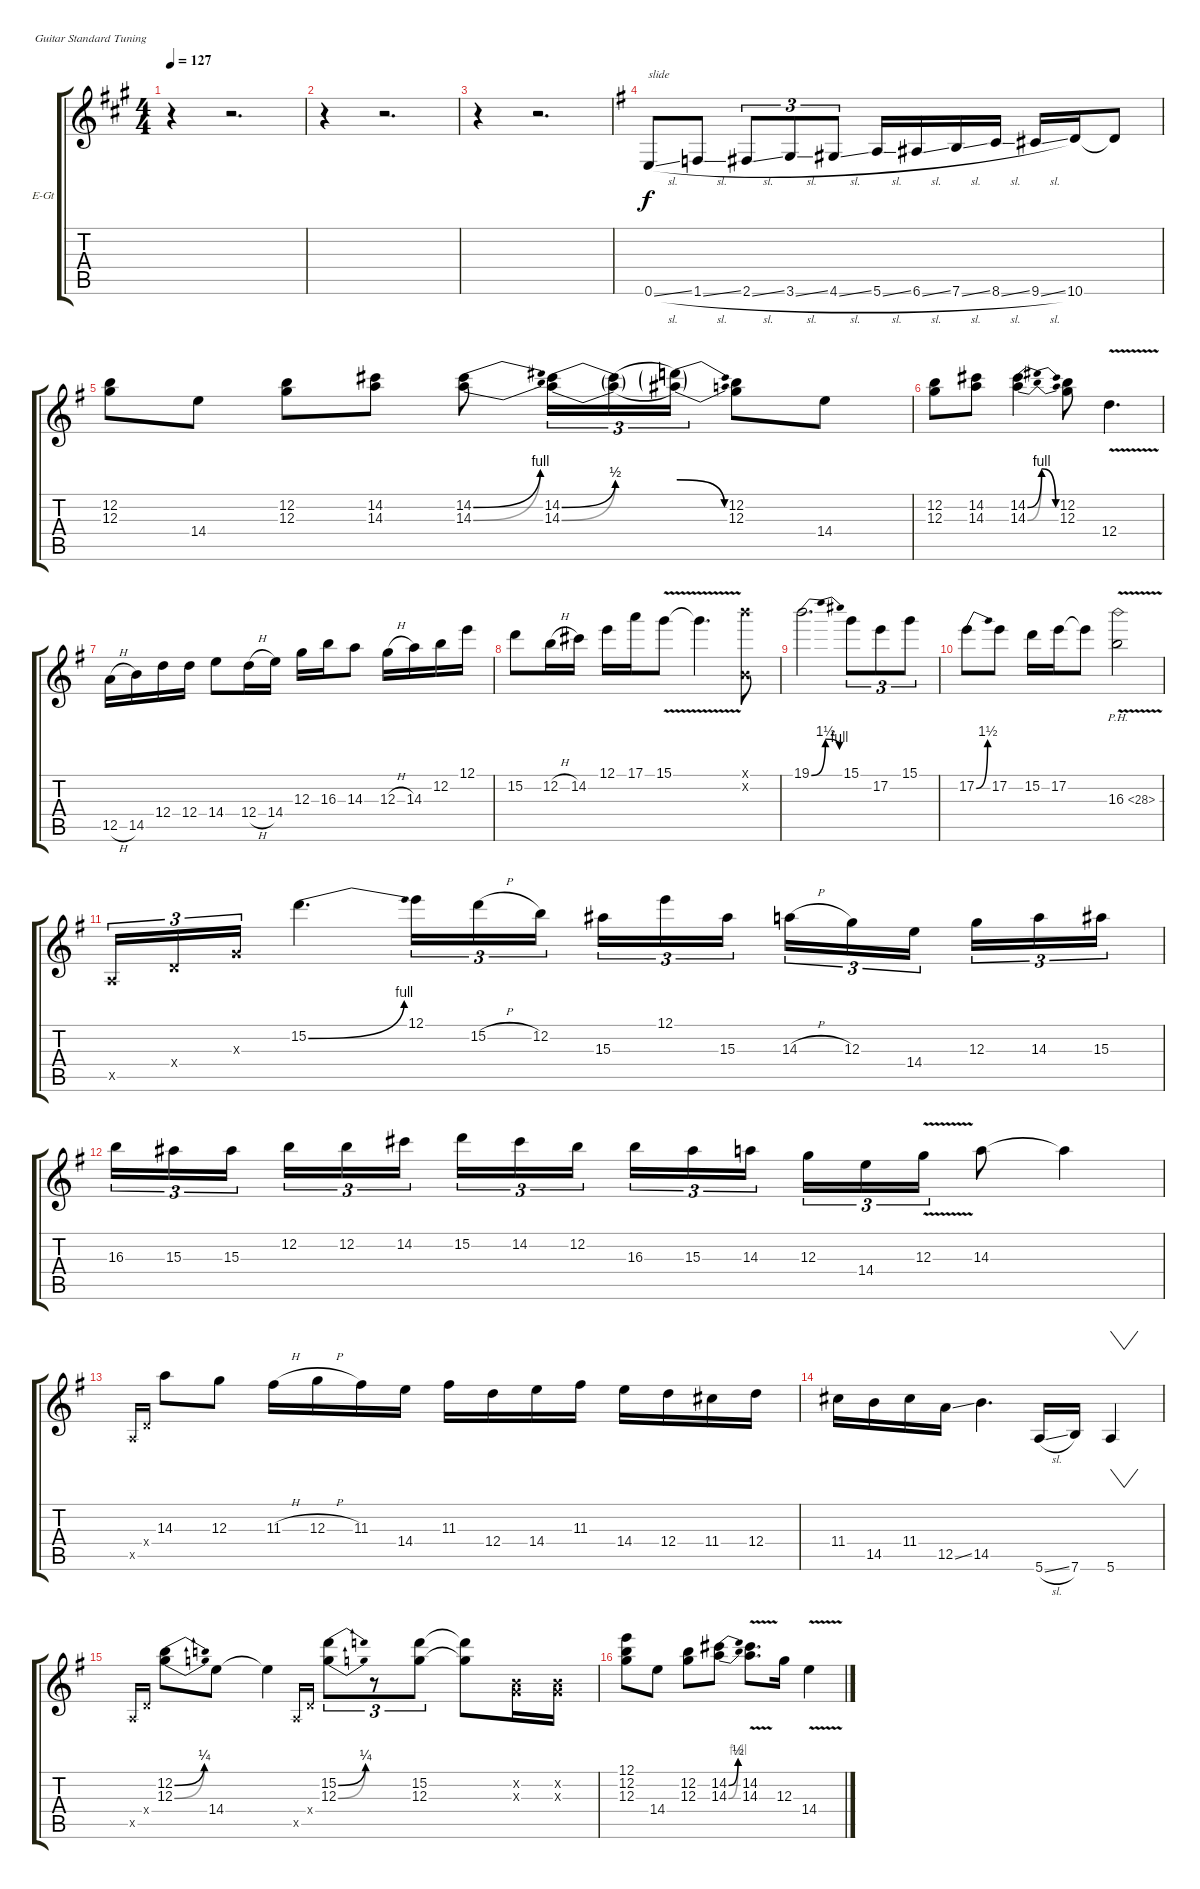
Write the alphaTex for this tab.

\bracketExtendMode groupsimilarinstruments
\firstSystemTrackNameOrientation horizontal
\otherSystemsTrackNameOrientation horizontal
\track ("Lead Guitar" "E-Gt") {instrument overdrivenguitar}
\staff {score tabs}
\tuning (E4 B3 G3 D3 A2 E2)
\ts (4 4)
\tempo 127
\clef g2
\ks f#minor
r.4{dy f} r.2{d} |
r.4 r.2{d} |
r.4 r.2{d} |
\ks eminor
0.6{sl}.8{txt "slide"} 1.6{sl}.8 2.6{sl}.8{tu (3 2)} 3.6{sl}.8{tu (3 2)} 4.6{sl}.8{tu (3 2)} 5.6{sl}.16 6.6{sl}.16 7.6{sl}.16 8.6{sl}.16 9.6{sl}.16 10.6.16 10.6{t}.8 |
(12.2 12.3).8 14.4.8 (12.2 12.3).8 (14.2 14.3).8 (14.2{be (bend 0 0 15 4)} 14.3{be (bend 0 0 15 4)}).8 (14.2{be (bend 0 0 18.599999999999998 2)} 14.3{be (bend 0 0 15.6 2)}).16{tu (3 2)} (14.2{be (hold 0 0 60 0) t} 14.3{be (hold 0 0 60 0) t}).16{tu (3 2)} (14.3{be (release 0 2 15 0) t} 14.2{be (release 0 2 15 0) t}).16{tu (3 2)} (12.3 12.2).8 14.4.8 |
(12.2 12.3).8 (14.2 14.3).8 (14.2{be (bendrelease 0 0 30 4 30 4 60 0)} 14.3{be (bendrelease 0 0 30 4 30 4 60 0)}).4 (12.2 12.3).8 12.4{v}.4{d} |
12.5{h}.16 14.5.16 12.4.16 12.4.16 14.4.8 12.4{h}.16 14.4.16 12.3.16 16.3.16 14.3.8 12.3{h}.16 14.3.16 12.2.16 12.1.16 |
15.2.8 12.2{h}.16 14.2.16 12.1.16 17.1.16 15.1{v}.8 15.1{v t}.4{d} (19.1{x} 0.2{x}).8 |
19.1{be (bendrelease 0 0 30 6 30 6 60 4)}.2{d} 15.1.8{tu (3 2)} 17.2.8{tu (3 2)} 15.1.8{tu (3 2)} |
17.2{be (bend 0 0 60 6)}.8 17.2.8 15.2.16 17.2.16 17.2{t}.8 16.3{ph 12 v}.2 |
0.5{x}.16{tu (3 2)} 0.4{x}.16{tu (3 2)} 0.3{x}.16{tu (3 2)} 15.2{be (bend 0 0 60 4)}.4{d} 12.1.16{tu (3 2)} 15.2{h}.16{tu (3 2)} 12.2.16{tu (3 2)} 15.3.16{tu (3 2)} 12.1.16{tu (3 2)} 15.3.16{tu (3 2)} 14.3{h}.16{tu (3 2)} 12.3.16{tu (3 2)} 14.4.16{tu (3 2)} 12.3.16{tu (3 2)} 14.3.16{tu (3 2)} 15.3.16{tu (3 2)} |
16.3.16{tu (3 2)} 15.3.16{tu (3 2)} 15.3.16{tu (3 2)} 12.2.16{tu (3 2)} 12.2.16{tu (3 2)} 14.2.16{tu (3 2)} 15.2.16{tu (3 2)} 14.2.16{tu (3 2)} 12.2.16{tu (3 2)} 16.3.16{tu (3 2)} 15.3.16{tu (3 2)} 14.3.16{tu (3 2)} 12.3.16{tu (3 2)} 14.4.16{tu (3 2)} 12.3{v}.16{tu (3 2)} 14.3.8 14.3{t}.4 |
0.5{x}.16{gr onbeat} 0.4{x}.16{gr onbeat} 14.3.8 12.3.8 11.3{h}.16 12.3{h}.16 11.3.16 14.4.16 11.3.16 12.4.16 14.4.16 11.3.16 14.4.16 12.4.16 11.4.16 12.4.16 |
11.4.16 14.5.16 11.4.16 12.5{ss}.16 14.5.4{d} 5.6{sl}.16 7.6.16 5.6.4{vw} |
0.5{x}.16{gr onbeat} 0.4{x}.16{gr onbeat} (12.2{be (bend 0 0 60 1)} 12.3{be (bend 0 0 60 1)}).8 14.4.8 14.4{t}.4 0.5{x}.16{gr onbeat} 0.4{x}.16{gr onbeat} (15.2{be (bend 0 0 60 1)} 12.3{be (bend 0 0 13.799999999999999 1)}).8{tu (3 2)} r.8{tu (3 2)} (12.3 15.2).8{tu (3 2)} (12.3{t} 15.2{t}).8 (0.3{x} 0.2{x}).16 (0.3{x} 0.2{x}).16 |
(12.2 12.3 12.1).8 14.4.8 (12.2 12.3).8 (14.2{be (bend 0 0 59.4 2)} 14.3{be (bend 0 0 60 4)}).8 (14.2{v} 14.3{v}).8{d} 12.3.16 14.4{v}.4
